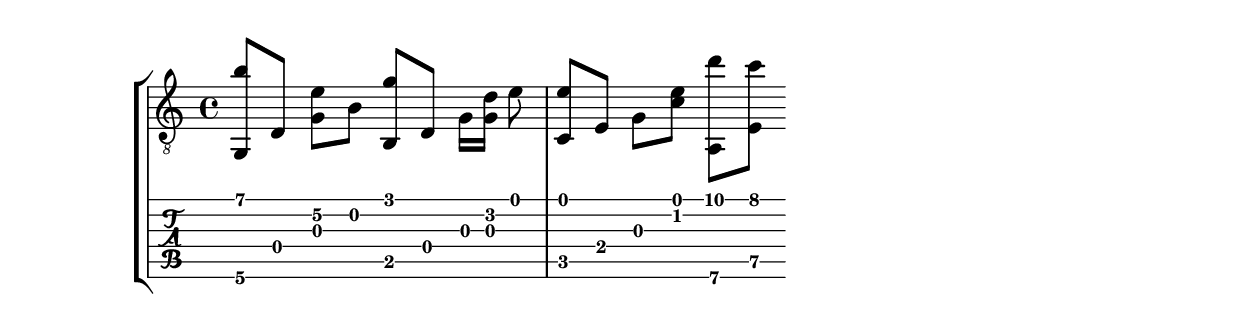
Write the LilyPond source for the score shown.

\version "2.18.0"

gtr = \relative c' {
	% Settings
	\set TabStaff.restrainOpenStrings = ##t
	\override StringNumber #'transparent = ##t
	
	% Notes

	<g, b''>8 [ d'] <g e'\2> [ b] <g' b,,> [ d,] g16 [ <g d'>] e'8 |

	<c, e'>8 [ e] g [ <c e>] <a,\6 d''> [ <e' c''>]
}

\score { \new StaffGroup  <<
  \new Staff  { \clef "treble_8" << \gtr >> }
  \new TabStaff \with { stringTunings = #guitar-drop-d-tuning } \gtr
>> }
